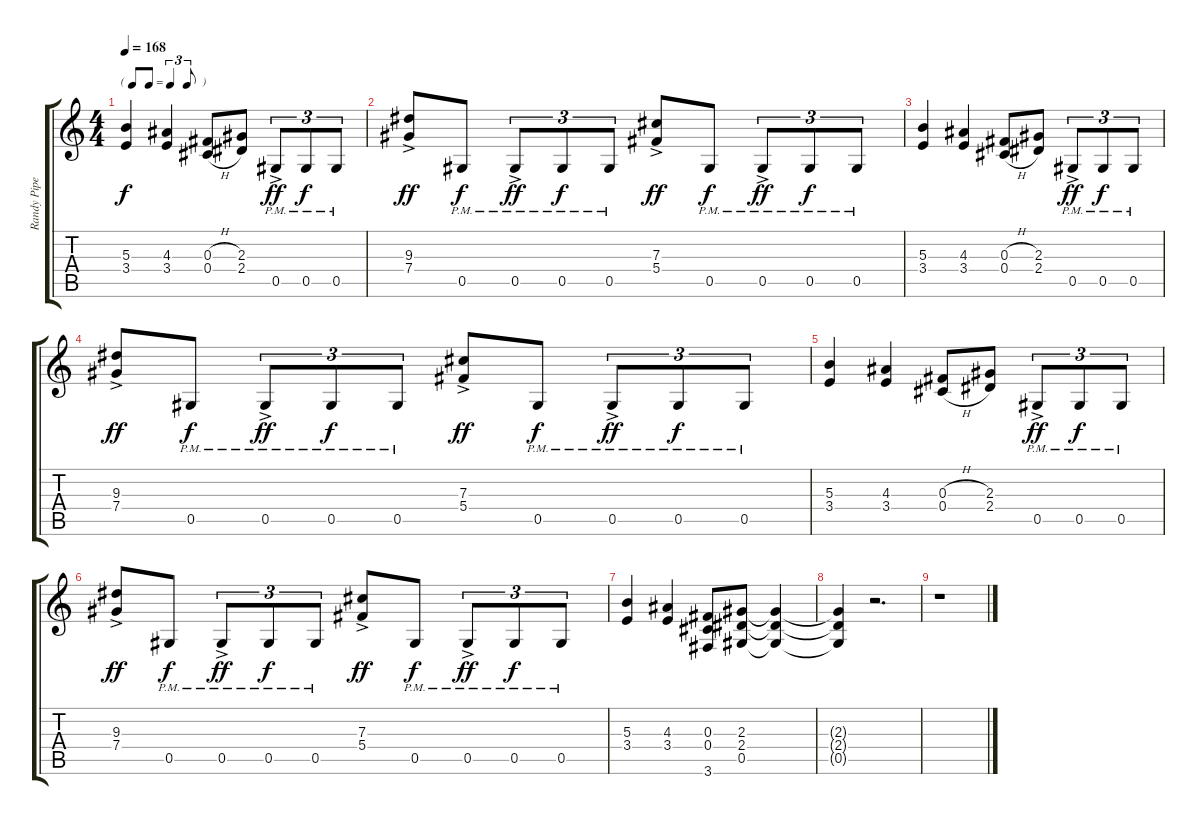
\track ("Randy Piper (rythm)" "Randy Pipe") {instrument distortionguitar}
\staff {score tabs}
\tuning (Eb4 Bb3 Gb3 Db3 Ab2 Eb2) {hide}
\ts (4 4)
\tf triplet8th
\tempo 168
\clef g2
\ks c
(5.3 3.4).4{dy f} (4.3 3.4).4 (0.3{h} 0.4{h}).8 (2.3 2.4).8 0.5{ac pm}.8{tu (3 2) dy ff} 0.5{pm}.8{tu (3 2) dy f} 0.5{pm}.8{tu (3 2)} |
(9.3{ac} 7.4).8{dy ff} 0.5{pm}.8{dy f} 0.5{ac pm}.8{tu (3 2) dy ff} 0.5{pm}.8{tu (3 2) dy f} 0.5{pm}.8{tu (3 2)} (7.3{ac} 5.4).8{dy ff} 0.5{pm}.8{dy f} 0.5{ac pm}.8{tu (3 2) dy ff} 0.5{pm}.8{tu (3 2) dy f} 0.5{pm}.8{tu (3 2)} |
(5.3 3.4).4 (4.3 3.4).4 (0.3{h} 0.4{h}).8 (2.3 2.4).8 0.5{ac pm}.8{tu (3 2) dy ff} 0.5{pm}.8{tu (3 2) dy f} 0.5{pm}.8{tu (3 2)} |
(9.3{ac} 7.4).8{dy ff} 0.5{pm}.8{dy f} 0.5{ac pm}.8{tu (3 2) dy ff} 0.5{pm}.8{tu (3 2) dy f} 0.5{pm}.8{tu (3 2)} (7.3{ac} 5.4).8{dy ff} 0.5{pm}.8{dy f} 0.5{ac pm}.8{tu (3 2) dy ff} 0.5{pm}.8{tu (3 2) dy f} 0.5{pm}.8{tu (3 2)} |
(5.3 3.4).4 (4.3 3.4).4 (0.3{h} 0.4{h}).8 (2.3 2.4).8 0.5{ac pm}.8{tu (3 2) dy ff} 0.5{pm}.8{tu (3 2) dy f} 0.5{pm}.8{tu (3 2)} |
(9.3{ac} 7.4).8{dy ff} 0.5{pm}.8{dy f} 0.5{ac pm}.8{tu (3 2) dy ff} 0.5{pm}.8{tu (3 2) dy f} 0.5{pm}.8{tu (3 2)} (7.3{ac} 5.4).8{dy ff} 0.5{pm}.8{dy f} 0.5{ac pm}.8{tu (3 2) dy ff} 0.5{pm}.8{tu (3 2) dy f} 0.5{pm}.8{tu (3 2)} |
(5.3 3.4).4 (4.3 3.4).4 (0.3 0.4 3.6).8 (2.3 2.4 0.5).8 (2.3{t} 2.4{t} 0.5{t}).4 |
(2.3{t} 2.4{t} 0.5{t}).4 r.2{d} |
r.1
